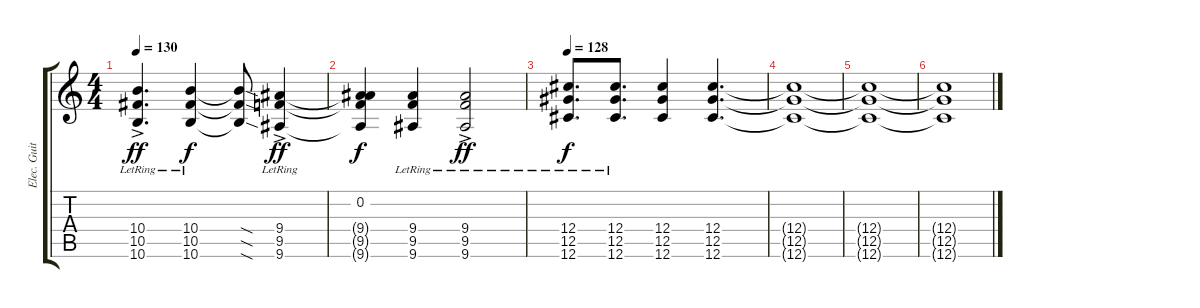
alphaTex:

\track ("Elec. Guitar - Rhythm (Mike Turner)" "Elec. Guit") {instrument overdrivenguitar}
\staff {score tabs}
\tuning (Eb4 Bb3 Gb3 Db3 Ab2 Db2) {hide}
\ts (4 4)
\tempo 130
\clef g2
\ks c
(10.4{ac lr} 10.5{ac lr} 10.6{ac lr}).4{d dy ff} (10.4{lr} 10.5{lr} 10.6{lr}).4{dy f} (10.4{sod t} 10.5{sod t} 10.6{sod t}).8 (9.4{ac lr} 9.5{ac lr} 9.6{ac lr}).4{dy ff} |
(0.2 9.4{t} 9.5{t} 9.6{t}).4{dy f} (9.4{lr} 9.5{lr} 9.6{lr}).4 (9.4{ac lr} 9.5{ac lr} 9.6{ac lr}).2{dy ff} |
\tempo 128
(12.4 12.5{lr} 12.6).8{d dy f} (12.4{lr} 12.5 12.6).8{d} (12.4 12.5 12.6).4 (12.4 12.5 12.6).4{d} |
(12.4{t} 12.5{t} 12.6{t}).1 |
(12.4{t} 12.5{t} 12.6{t}).1 |
(12.4{t} 12.5{t} 12.6{t}).1
